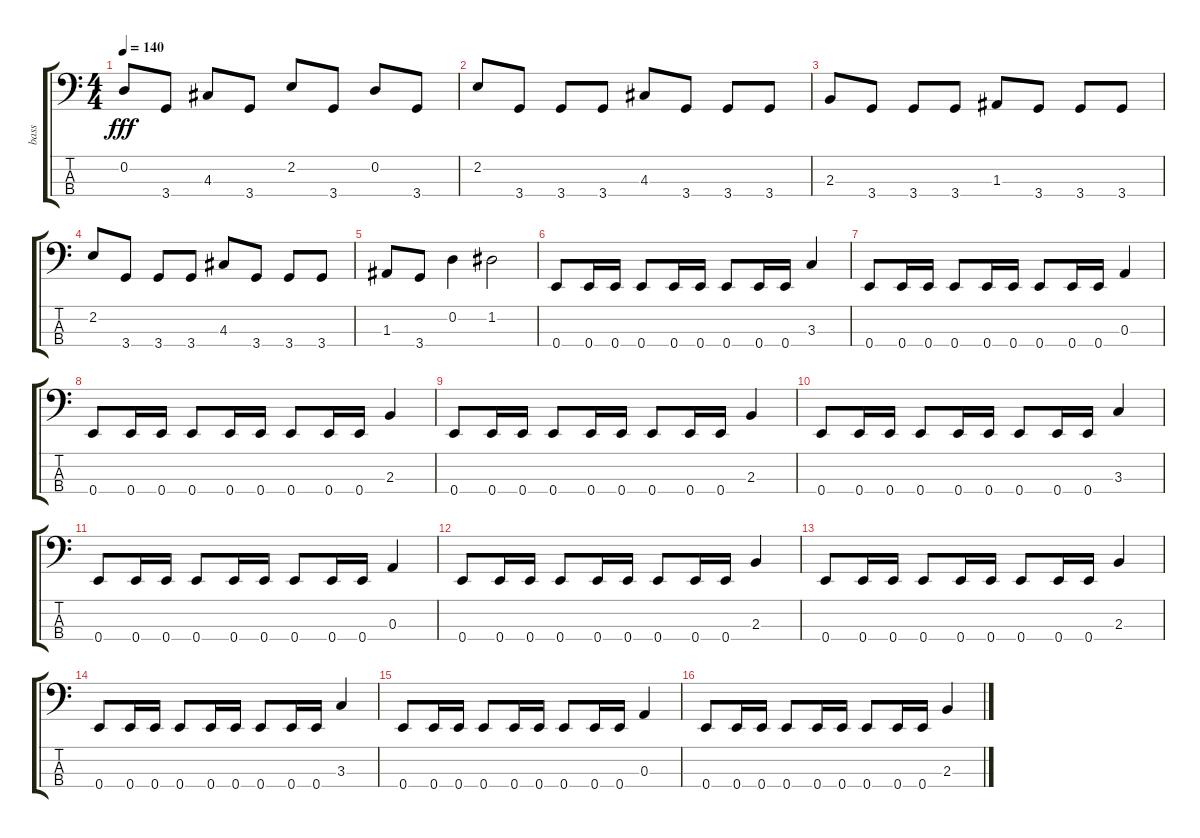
\track ("bass" "bass") {instrument electricbassfinger}
\staff {score tabs}
\tuning (G2 D2 A1 E1) {hide}
\ts (4 4)
\tempo 140
\clef f4
\ks c
0.2.8{dy fff} 3.4.8 4.3.8 3.4.8 2.2.8 3.4.8 0.2.8 3.4.8 |
2.2.8 3.4.8 3.4.8 3.4.8 4.3.8 3.4.8 3.4.8 3.4.8 |
2.3.8 3.4.8 3.4.8 3.4.8 1.3.8 3.4.8 3.4.8 3.4.8 |
2.2.8 3.4.8 3.4.8 3.4.8 4.3.8 3.4.8 3.4.8 3.4.8 |
1.3.8 3.4.8 0.2.4 1.2.2 |
0.4.8 0.4.16 0.4.16 0.4.8 0.4.16 0.4.16 0.4.8 0.4.16 0.4.16 3.3.4 |
0.4.8 0.4.16 0.4.16 0.4.8 0.4.16 0.4.16 0.4.8 0.4.16 0.4.16 0.3.4 |
0.4.8 0.4.16 0.4.16 0.4.8 0.4.16 0.4.16 0.4.8 0.4.16 0.4.16 2.3.4 |
0.4.8 0.4.16 0.4.16 0.4.8 0.4.16 0.4.16 0.4.8 0.4.16 0.4.16 2.3.4 |
0.4.8 0.4.16 0.4.16 0.4.8 0.4.16 0.4.16 0.4.8 0.4.16 0.4.16 3.3.4 |
0.4.8 0.4.16 0.4.16 0.4.8 0.4.16 0.4.16 0.4.8 0.4.16 0.4.16 0.3.4 |
0.4.8 0.4.16 0.4.16 0.4.8 0.4.16 0.4.16 0.4.8 0.4.16 0.4.16 2.3.4 |
0.4.8 0.4.16 0.4.16 0.4.8 0.4.16 0.4.16 0.4.8 0.4.16 0.4.16 2.3.4 |
0.4.8 0.4.16 0.4.16 0.4.8 0.4.16 0.4.16 0.4.8 0.4.16 0.4.16 3.3.4 |
0.4.8 0.4.16 0.4.16 0.4.8 0.4.16 0.4.16 0.4.8 0.4.16 0.4.16 0.3.4 |
0.4.8 0.4.16 0.4.16 0.4.8 0.4.16 0.4.16 0.4.8 0.4.16 0.4.16 2.3.4
